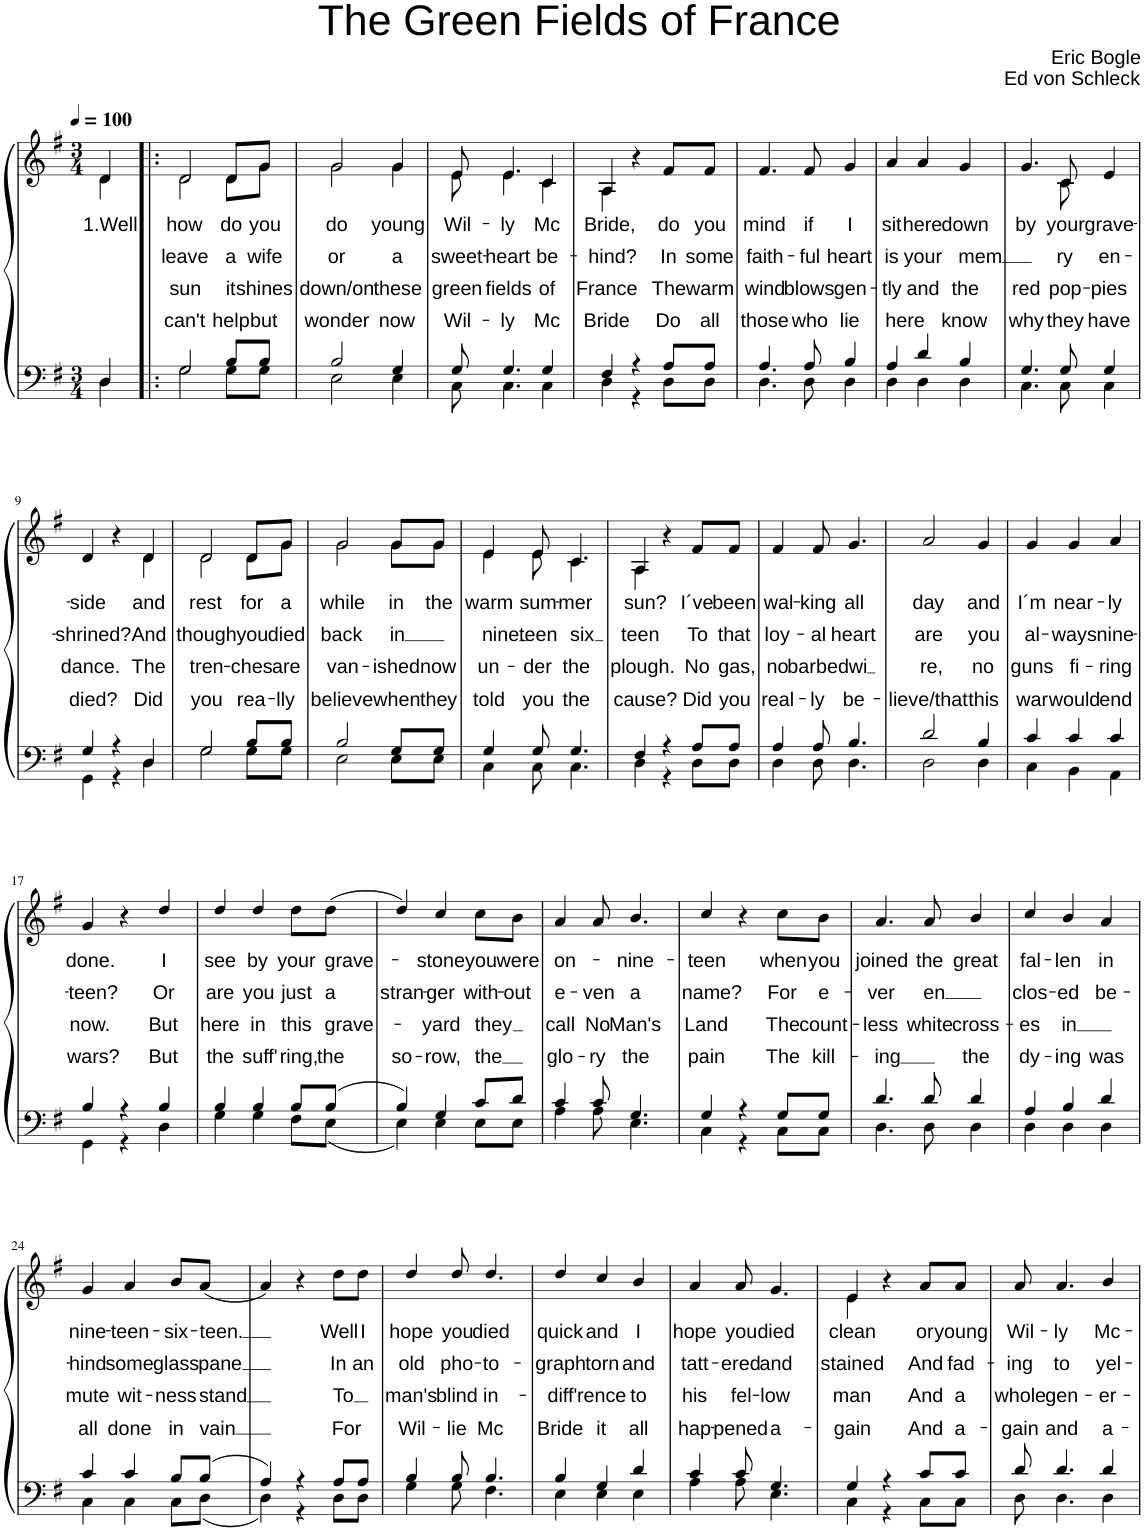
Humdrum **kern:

**kern	**kern	**text	**text	**text	**text
*part1	*part1	*part1	*part1	*part1	*part1
*staff2	*staff1	*staff1	*staff1	*staff1	*staff1
*I"Piano	*	*	*	*	*
*I'Pno.	*	*	*	*	*
*clefF4	*clefG2	*	*	*	*
*k[f#]	*k[f#]	*	*	*	*
*M3/4	*M3/4	*	*	*	*
*MM100	*MM100	*	*	*	*
=1	=1	=1	=1	=1	=1
*^	*	*	*	*	*
!	!	!	!LO:LY:b	!	!	!
*	*	*^	*	*	*	*
4D/	4D\	4d/	4d\	1.Well	.	.	.
=2!|:	=2!|:	=2!|:	=2!|:	=2!|:	=2!|:	=2!|:	=2!|:
!	!	!	!	!LO:LY:b	!LO:LY:b	!LO:LY:b	!LO:LY:b
2G/	2G\	2d/	2d\	how	leave	sun	can't
!	!	!	!	!LO:LY:b	!LO:LY:b	!LO:LY:b	!LO:LY:b
8B/L	8G\L	8d/L	8d\L	do	a	it	help
!	!	!	!	!LO:LY:b	!LO:LY:b	!LO:LY:b	!LO:LY:b
8B/J	8G\J	8g/J	8g\J	you	wife	shines	but
=3	=3	=3	=3	=3	=3	=3	=3
!	!	!	!	!LO:LY:b	!LO:LY:b	!LO:LY:b	!LO:LY:b
2B/	2E\	2g/	2g\	do	or	down/on	wonder
!	!	!	!	!LO:LY:b	!LO:LY:b	!LO:LY:b	!LO:LY:b
4G/	4E\	4g/	4g\	young	a	these	now
=4	=4	=4	=4	=4	=4	=4	=4
!	!	!	!	!LO:LY:b	!LO:LY:b	!LO:LY:b	!LO:LY:b
8G/	8C\	8e/	8e\	Wil-	sweet-	green	Wil-
!	!	!	!	!LO:LY:b	!LO:LY:b	!LO:LY:b	!LO:LY:b
4.G/	4.C\	4.e/	4.e\	-ly	-heart	fields	-ly
!	!	!	!	!	!LO:LY:b	!LO:LY:b	!LO:LY:b
!	!	!	!	!LO:LY:b	!	!	!
4G/	4C\	4c/	4c\	Mc	be-	of	Mc
=5	=5	=5	=5	=5	=5	=5	=5
!	!	!	!	!	!LO:LY:b	!LO:LY:b	!LO:LY:b
!	!	!	!	!LO:LY:b	!	!	!
4F#/	4D\	4A/	4A\	Bride,	-hind?	France	Bride
4r	4r	4r	2ryy	.	.	.	.
!	!	!	!	!LO:LY:b	!LO:LY:b	!LO:LY:b	!LO:LY:b
8A/L	8D\L	8f#/L	.	do	In	The	Do
!	!	!	!	!LO:LY:b	!LO:LY:b	!LO:LY:b	!LO:LY:b
8A/J	8D\J	8f#/J	.	you	some	warm	all
*	*	*v	*v	*	*	*	*
=6	=6	=6	=6	=6	=6	=6
!	!	!	!LO:LY:b	!LO:LY:b	!LO:LY:b	!LO:LY:b
4.A/	4.D\	4.f#/	mind	faith-	wind	those
!	!	!	!LO:LY:b	!LO:LY:b	!LO:LY:b	!LO:LY:b
8A/	8D\	8f#/	if	-ful	blows	who
!	!	!	!LO:LY:b	!LO:LY:b	!LO:LY:b	!LO:LY:b
4B/	4D\	4g/	I	heart	gen-	lie
=7	=7	=7	=7	=7	=7	=7
!	!	!	!LO:LY:b	!LO:LY:b	!LO:LY:b	!LO:LY:b
4A/	4D\	4a/	sit	is	-tly	here
!	!	!	!LO:LY:b	!LO:LY:b	!LO:LY:b	!
4d/	4D\	4a/	here	your	and	.
!	!	!	!LO:LY:b	!LO:LY:b	!LO:LY:b	!LO:LY:b
4B/	4D\	4g/	down	mem	the	know
=8	=8	=8	=8	=8	=8	=8
!	!	!	!LO:LY:b	!	!LO:LY:b	!LO:LY:b
*	*	*^	*	*	*	*
4.G/	4.C\	4.g/	4.ryy	by	.	red	why
!	!	!	!	!LO:LY:b	!LO:LY:b	!LO:LY:b	!LO:LY:b
8G/	8C\	8c/	8c\	your	ry	pop-	they
!	!	!	!	!LO:LY:b	!LO:LY:b	!LO:LY:b	!LO:LY:b
4G/	4C\	4e/	4ryy	grave-	en-	-pies	have
!!LO:LB:g=z	!!
=9	=9	=9	=9	=9	=9	=9	=9
!	!	!	!	!LO:LY:b	!LO:LY:b	!LO:LY:b	!LO:LY:b
4G/	4GG\	4d/	2ryy	-side	shrined?	dance.	died?
4r	4r	4r	.	.	.	.	.
!	!	!	!	!LO:LY:b	!LO:LY:b	!LO:LY:b	!LO:LY:b
4D/	4D\	4d/	4d\	and	And	The	Did
=10	=10	=10	=10	=10	=10	=10	=10
!	!	!	!	!LO:LY:b	!LO:LY:b	!LO:LY:b	!LO:LY:b
2G/	2G\	2d/	2d\	rest	though	tren-	you
!	!	!	!	!LO:LY:b	!LO:LY:b	!LO:LY:b	!LO:LY:b
8B/L	8G\L	8d/L	8d\L	for	you	-ches	rea-
!	!	!	!	!LO:LY:b	!LO:LY:b	!LO:LY:b	!LO:LY:b
8B/J	8G\J	8g/J	8g\J	a	died	are	-lly
=11	=11	=11	=11	=11	=11	=11	=11
!	!	!	!	!LO:LY:b	!LO:LY:b	!LO:LY:b	!LO:LY:b
2B/	2E\	2g/	2g\	while	back	van-	believe
!	!	!	!	!LO:LY:b	!LO:LY:b	!LO:LY:b	!LO:LY:b
8G/L	8E\L	8g/L	8g\L	in	in	-ished	when
!	!	!	!	!LO:LY:b	!	!LO:LY:b	!LO:LY:b
8G/J	8E\J	8g/J	8g\J	the	.	now	they
=12	=12	=12	=12	=12	=12	=12	=12
!	!	!	!	!LO:LY:b	!LO:LY:b	!LO:LY:b	!LO:LY:b
4G/	4C\	4e/	4e\	warm	nine	un-	told
!	!	!	!	!LO:LY:b	!LO:LY:b	!LO:LY:b	!LO:LY:b
8G/	8C\	8e/	8e\	sum-	teen	-der	you
!	!	!	!	!LO:LY:b	!LO:LY:b	!LO:LY:b	!LO:LY:b
4.G/	4.C\	4.c/	4.c\	-mer	six	the	the
=13	=13	=13	=13	=13	=13	=13	=13
!	!	!	!	!	!LO:LY:b	!LO:LY:b	!LO:LY:b
!	!	!	!	!LO:LY:b	!	!	!
4F#/	4D\	4A/	4A\	sun?	teen	plough.	cause?
4r	4r	4r	2ryy	.	.	.	.
!	!	!	!	!LO:LY:b	!LO:LY:b	!LO:LY:b	!LO:LY:b
8A/L	8D\L	8f#/L	.	I´ve	To	No	Did
!	!	!	!	!LO:LY:b	!LO:LY:b	!LO:LY:b	!LO:LY:b
8A/J	8D\J	8f#/J	.	been	that	gas,	you
*	*	*v	*v	*	*	*	*
=14	=14	=14	=14	=14	=14	=14
!	!	!	!LO:LY:b	!LO:LY:b	!LO:LY:b	!LO:LY:b
4A/	4D\	4f#/	wal-	loy-	no	real-
!	!	!	!LO:LY:b	!LO:LY:b	!LO:LY:b	!LO:LY:b
8A/	8D\	8f#/	-king	-al	barbed	-ly
!	!	!	!LO:LY:b	!LO:LY:b	!LO:LY:b	!LO:LY:b
4.B/	4.D\	4.g/	all	heart	wi	be-
=15	=15	=15	=15	=15	=15	=15
!	!	!	!LO:LY:b	!LO:LY:b	!LO:LY:b	!LO:LY:b
2d/	2D\	2a/	day	are	re,	-lieve/that
!	!	!	!LO:LY:b	!LO:LY:b	!LO:LY:b	!LO:LY:b
4B/	4D\	4g/	and	you	no	this
=16	=16	=16	=16	=16	=16	=16
!	!	!	!LO:LY:b	!LO:LY:b	!LO:LY:b	!LO:LY:b
4c/	4C\	4g/	I´m	al-	guns	war
!	!	!	!LO:LY:b	!LO:LY:b	!LO:LY:b	!LO:LY:b
4c/	4BB\	4g/	near-	-ways	fi-	would
!	!	!	!LO:LY:b	!LO:LY:b	!LO:LY:b	!LO:LY:b
4c/	4AA\	4a/	-ly	nine-	-ring	end
!!LO:LB:g=z
=17	=17	=17	=17	=17	=17	=17
!	!	!	!LO:LY:b	!LO:LY:b	!LO:LY:b	!LO:LY:b
4B/	4GG\	4g/	done.	-teen?	now.	wars?
4r	4r	4r	.	.	.	.
!	!	!	!LO:LY:b	!LO:LY:b	!LO:LY:b	!LO:LY:b
4B/	4D\	4dd/	I	Or	But	But
=18	=18	=18	=18	=18	=18	=18
!	!	!	!LO:LY:b	!LO:LY:b	!LO:LY:b	!LO:LY:b
4B/	4G\	4dd/	see	are	here	the
!	!	!	!LO:LY:b	!LO:LY:b	!LO:LY:b	!LO:LY:b
4B/	4G\	4dd/	by	you	in	suff'
!	!	!	!LO:LY:b	!LO:LY:b	!LO:LY:b	!LO:LY:b
8B/L	8F#\L	8dd\L	your	just	this	ring,
!	!	!	!LO:LY:b	!LO:LY:b	!LO:LY:b	!LO:LY:b
8B/J	8E\J	(8dd\J	grave-	a	grave-	the
=19	=19	=19	=19	=19	=19	=19
!	!	!	!	!LO:LY:b	!	!LO:LY:b
4B/	4E\	4dd/)	.	stran-	.	so-
!	!	!	!LO:LY:b	!LO:LY:b	!LO:LY:b	!LO:LY:b
4G/	4E\	4cc/	-stone	-ger	-yard	-row,
!	!	!	!LO:LY:b	!LO:LY:b	!LO:LY:b	!LO:LY:b
8c/L	8E\L	8cc\L	you	with-	they	the
!	!	!	!LO:LY:b	!LO:LY:b	!	!
8d/J	8E\J	8b\J	were	-out	.	.
=20	=20	=20	=20	=20	=20	=20
!	!	!	!LO:LY:b	!LO:LY:b	!LO:LY:b	!LO:LY:b
4c/	4A\	4a/	on-	e-	call	glo-
!	!	!	!	!LO:LY:b	!LO:LY:b	!LO:LY:b
8c/	8A\	8a/	.	-ven	No	-ry
!	!	!	!LO:LY:b	!LO:LY:b	!LO:LY:b	!LO:LY:b
4.G/	4.E\	4.b/	nine-	a	Man's	the
=21	=21	=21	=21	=21	=21	=21
!	!	!	!LO:LY:b	!LO:LY:b	!LO:LY:b	!LO:LY:b
4G/	4C\	4cc/	-teen	name?	Land	pain
4r	4r	4r	.	.	.	.
!	!	!	!LO:LY:b	!LO:LY:b	!LO:LY:b	!LO:LY:b
8G/L	8C\L	8cc\L	when	For	The	The
!	!	!	!LO:LY:b	!LO:LY:b	!LO:LY:b	!LO:LY:b
8G/J	8C\J	8b\J	you	e-	count-	kill-
=22	=22	=22	=22	=22	=22	=22
!	!	!	!LO:LY:b	!LO:LY:b	!LO:LY:b	!LO:LY:b
4.d/	4.D\	4.a/	joined	-ver	-less	ing
!	!	!	!LO:LY:b	!LO:LY:b	!LO:LY:b	!
8d/	8D\	8a/	the	en	white	.
!	!	!	!LO:LY:b	!	!LO:LY:b	!LO:LY:b
4d/	4D\	4b/	great	.	cross-	the
=23	=23	=23	=23	=23	=23	=23
!	!	!	!LO:LY:b	!LO:LY:b	!LO:LY:b	!LO:LY:b
4A/	4D\	4cc/	fal-	clos-	-es	dy-
!	!	!	!LO:LY:b	!LO:LY:b	!LO:LY:b	!LO:LY:b
4B/	4D\	4b/	-len	-ed	in	-ing
!	!	!	!LO:LY:b	!LO:LY:b	!	!LO:LY:b
4d/	4D\	4a/	in	be-	.	was
!!LO:LB:g=z
=24	=24	=24	=24	=24	=24	=24
!	!	!	!LO:LY:b	!LO:LY:b	!LO:LY:b	!LO:LY:b
4c/	4C\	4g/	nine-	-hind	mute	all
!	!	!	!LO:LY:b	!LO:LY:b	!LO:LY:b	!LO:LY:b
4c/	4C\	4a/	-teen-	some	wit-	done
!	!	!	!LO:LY:b	!LO:LY:b	!LO:LY:b	!LO:LY:b
8B/L	8C\L	8b/L	-six-	glass	-ness	in
!	!	!	!LO:LY:b	!LO:LY:b	!LO:LY:b	!LO:LY:b
8B/J	8D\J	(8a/J	teen.	pane	stand	vain
=25	=25	=25	=25	=25	=25	=25
4A/	4D\	4a/)	.	.	.	.
4r	4r	4r	.	.	.	.
!	!	!	!LO:LY:b	!LO:LY:b	!LO:LY:b	!LO:LY:b
8A/L	8D\L	8dd\L	Well	In	To	For
!	!	!	!LO:LY:b	!LO:LY:b	!	!
8A/J	8D\J	8dd\J	I	an	.	.
=26	=26	=26	=26	=26	=26	=26
!	!	!	!LO:LY:b	!LO:LY:b	!LO:LY:b	!LO:LY:b
4B/	4G\	4dd/	hope	old	man's	Wil-
!	!	!	!LO:LY:b	!LO:LY:b	!LO:LY:b	!LO:LY:b
8B/	8G\	8dd/	you	pho-	blind	-lie
!	!	!	!LO:LY:b	!LO:LY:b	!LO:LY:b	!LO:LY:b
4.B/	4.F#\	4.dd/	died	-to-	in-	Mc
=27	=27	=27	=27	=27	=27	=27
!	!	!	!LO:LY:b	!LO:LY:b	!LO:LY:b	!LO:LY:b
4B/	4E\	4dd/	quick	-graph	-diff'	Bride
!	!	!	!LO:LY:b	!LO:LY:b	!LO:LY:b	!LO:LY:b
4G/	4E\	4cc/	and	torn	rence	it
!	!	!	!LO:LY:b	!LO:LY:b	!LO:LY:b	!LO:LY:b
4d/	4E\	4b/	I	and	to	all
=28	=28	=28	=28	=28	=28	=28
!	!	!	!LO:LY:b	!LO:LY:b	!LO:LY:b	!LO:LY:b
4c/	4A\	4a/	hope	tatt-	his	hap-
!	!	!	!LO:LY:b	!LO:LY:b	!LO:LY:b	!LO:LY:b
8c/	8A\	8a/	you	-ered	fel-	-pened
!	!	!	!LO:LY:b	!LO:LY:b	!LO:LY:b	!LO:LY:b
4.G/	4.E\	4.g/	died	and	-low	a-
=29	=29	=29	=29	=29	=29	=29
!	!	!	!LO:LY:b	!LO:LY:b	!LO:LY:b	!LO:LY:b
*	*	*^	*	*	*	*
4G/	4C\	4e/	4e\	clean	stained	man	-gain
4r	4r	4r	2ryy	.	.	.	.
!	!	!	!	!LO:LY:b	!LO:LY:b	!LO:LY:b	!LO:LY:b
8c/L	8C\L	8a/L	.	or	And	And	And
!	!	!	!	!LO:LY:b	!LO:LY:b	!LO:LY:b	!LO:LY:b
8c/J	8C\J	8a/J	.	young	fad-	a	a-
*	*	*v	*v	*	*	*	*
=30	=30	=30	=30	=30	=30	=30
!	!	!	!LO:LY:b	!LO:LY:b	!LO:LY:b	!LO:LY:b
8d/	8D\	8a/	Wil-	-ing	whole	-gain
!	!	!	!LO:LY:b	!LO:LY:b	!LO:LY:b	!LO:LY:b
4.d/	4.D\	4.a/	-ly	to	gen-	and
!	!	!	!LO:LY:b	!LO:LY:b	!LO:LY:b	!LO:LY:b
4d/	4D\	4b/	Mc-	yel-	-er-	a-
*v	*v	*	*	*	*	*
=	=	=	=	=	=
*-	*-	*-	*-	*-	*-
